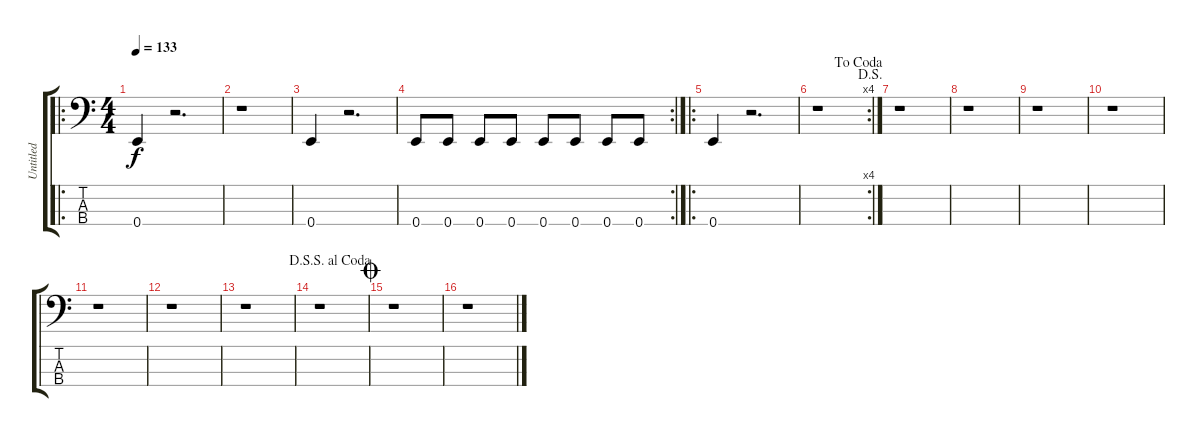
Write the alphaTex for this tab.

\track ("Untitled" "Untitled") {instrument electricbasspick}
\staff {score tabs}
\tuning (G2 D2 A1 E1) {hide}
\ro
\ts (4 4)
\tempo 133
\clef f4
\ks c
0.4.4{dy f} r.2{d} |
r.1 |
0.4.4 r.2{d} |
\rc 2
0.4.8 0.4.8 0.4.8 0.4.8 0.4.8 0.4.8 0.4.8 0.4.8 |
\ro
0.4.4 r.2{d} |
\rc 4
\jump dalsegno
\jump dacoda
r.1 |
r.1 |
r.1 |
r.1 |
r.1 |
r.1 |
r.1 |
r.1 |
\jump dalsegnosegnoalcoda
r.1 |
\jump coda
r.1 |
r.1
